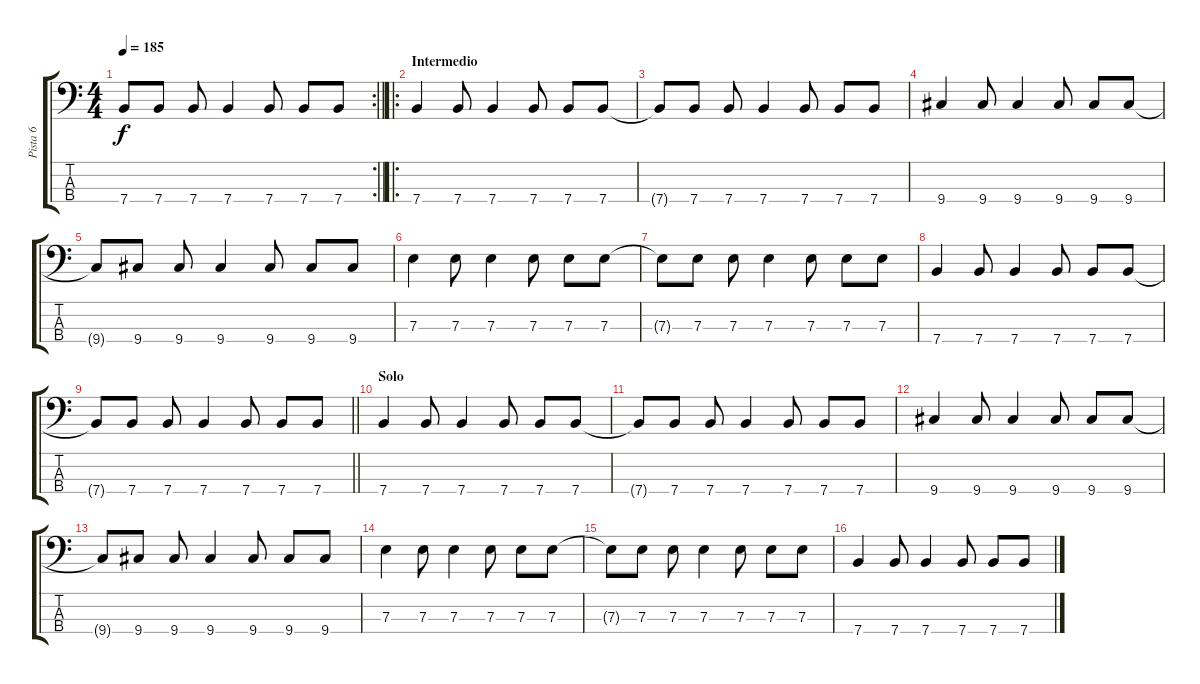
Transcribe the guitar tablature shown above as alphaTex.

\track ("Pista 6" "Pista 6") {instrument electricbassfinger}
\staff {score tabs}
\tuning (G2 D2 A1 E1) {hide}
\rc 2
\ts (4 4)
\tempo 185
\clef f4
\barLineRight lightlight
\ks c
7.4{t}.8{dy f} 7.4.8 7.4.8 7.4.4 7.4.8 7.4.8 7.4.8 |
\ro
\section ("" "Intermedio")
7.4.4 7.4.8 7.4.4 7.4.8 7.4.8 7.4.8 |
7.4{t}.8 7.4.8 7.4.8 7.4.4 7.4.8 7.4.8 7.4.8 |
9.4.4 9.4.8 9.4.4 9.4.8 9.4.8 9.4.8 |
9.4{t}.8 9.4.8 9.4.8 9.4.4 9.4.8 9.4.8 9.4.8 |
7.3.4 7.3.8 7.3.4 7.3.8 7.3.8 7.3.8 |
7.3{t}.8 7.3.8 7.3.8 7.3.4 7.3.8 7.3.8 7.3.8 |
7.4.4 7.4.8 7.4.4 7.4.8 7.4.8 7.4.8 |
\barLineRight lightlight
7.4{t}.8 7.4.8 7.4.8 7.4.4 7.4.8 7.4.8 7.4.8 |
\section ("" "Solo")
7.4.4 7.4.8 7.4.4 7.4.8 7.4.8 7.4.8 |
7.4{t}.8 7.4.8 7.4.8 7.4.4 7.4.8 7.4.8 7.4.8 |
9.4.4 9.4.8 9.4.4 9.4.8 9.4.8 9.4.8 |
9.4{t}.8 9.4.8 9.4.8 9.4.4 9.4.8 9.4.8 9.4.8 |
7.3.4 7.3.8 7.3.4 7.3.8 7.3.8 7.3.8 |
7.3{t}.8 7.3.8 7.3.8 7.3.4 7.3.8 7.3.8 7.3.8 |
7.4.4 7.4.8 7.4.4 7.4.8 7.4.8 7.4.8
